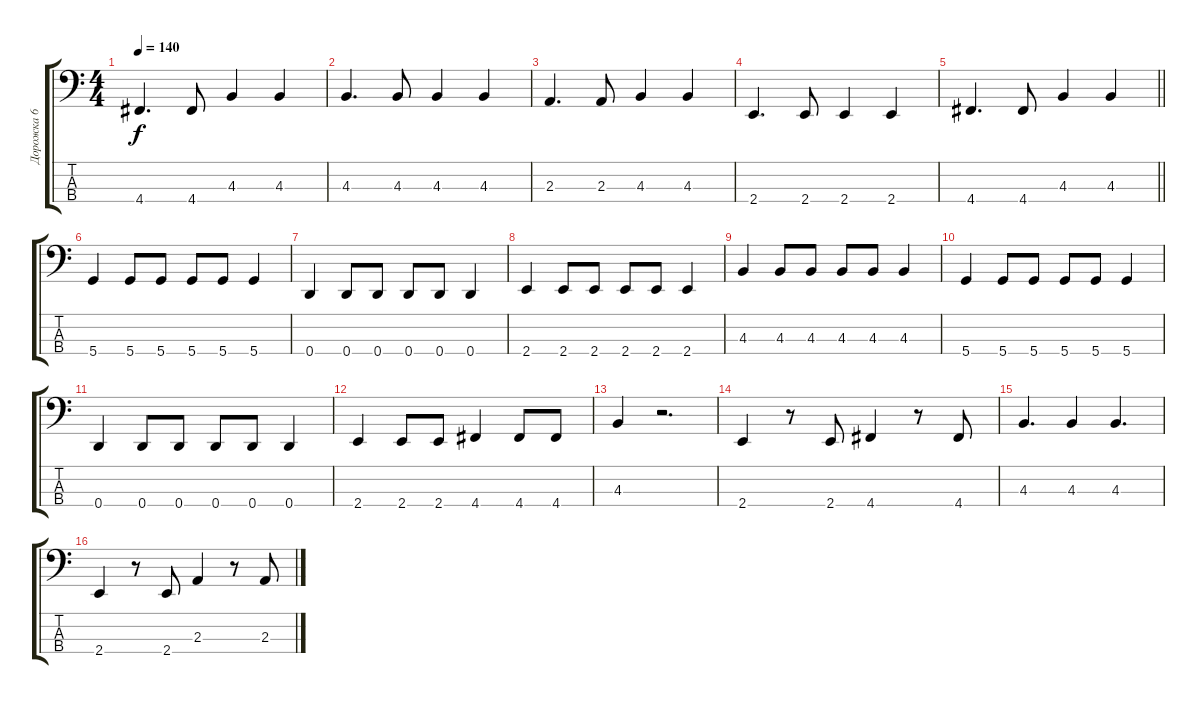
\track ("Дорожка 6" "Дорожка 6") {instrument electricbassfinger}
\staff {score tabs}
\tuning (F2 C2 G1 D1) {hide}
\ts (4 4)
\tempo 140
\clef f4
\ks c
4.4.4{d dy f} 4.4.8 4.3.4 4.3.4 |
4.3.4{d} 4.3.8 4.3.4 4.3.4 |
2.3.4{d} 2.3.8 4.3.4 4.3.4 |
2.4.4{d} 2.4.8 2.4.4 2.4.4 |
\barLineRight lightlight
4.4.4{d} 4.4.8 4.3.4 4.3.4 |
5.4.4 5.4.8 5.4.8 5.4.8 5.4.8 5.4.4 |
0.4.4 0.4.8 0.4.8 0.4.8 0.4.8 0.4.4 |
2.4.4 2.4.8 2.4.8 2.4.8 2.4.8 2.4.4 |
4.3.4 4.3.8 4.3.8 4.3.8 4.3.8 4.3.4 |
5.4.4 5.4.8 5.4.8 5.4.8 5.4.8 5.4.4 |
0.4.4 0.4.8 0.4.8 0.4.8 0.4.8 0.4.4 |
2.4.4 2.4.8 2.4.8 4.4.4 4.4.8 4.4.8 |
4.3.4 r.2{d} |
2.4.4 r.8 2.4.8 4.4.4 r.8 4.4.8 |
4.3.4{d} 4.3.4 4.3.4{d} |
2.4.4 r.8 2.4.8 2.3.4 r.8 2.3.8
